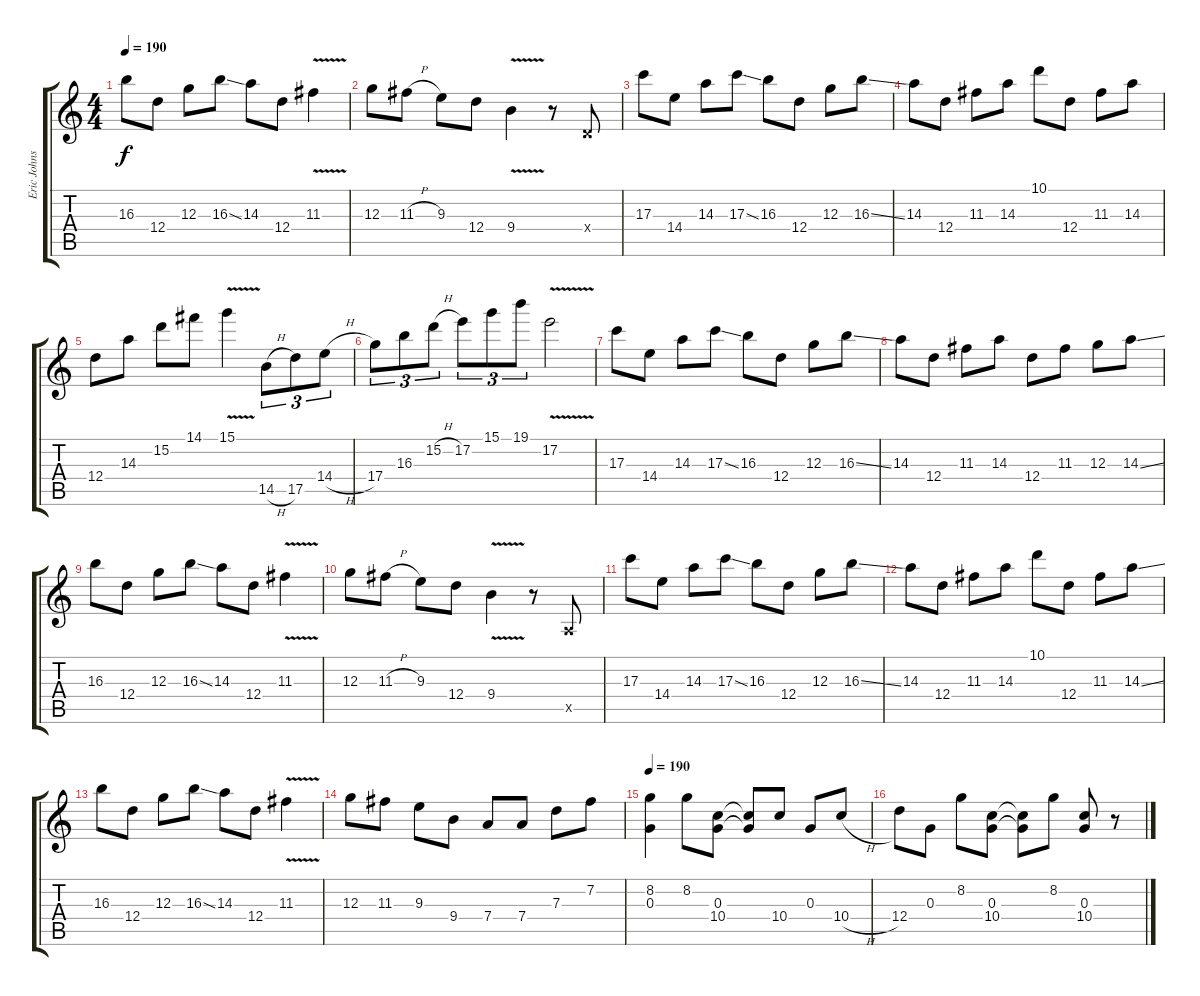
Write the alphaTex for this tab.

\track ("Eric Johnson" "Eric Johns") {instrument overdrivenguitar}
\staff {score tabs}
\tuning (E4 B3 G3 D3 A2 E2) {hide}
\ts (4 4)
\tempo 190
\clef g2
\ks c
16.3.8{dy f} 12.4.8 12.3.8 16.3{ss}.8 14.3.8 12.4.8 11.3{v}.4 |
12.3.8 11.3{h}.8 9.3.8 12.4.8 9.4{v}.4 r.8 0.4{x}.8 |
17.3.8 14.4.8 14.3.8 17.3{ss}.8 16.3.8 12.4.8 12.3.8 16.3{ss}.8 |
14.3.8 12.4.8 11.3.8 14.3.8 10.1.8 12.4.8 11.3.8 14.3.8 |
12.4.8 14.3.8 15.2.8 14.1.8 15.1{v}.4 14.5{h}.8{tu (3 2)} 17.5.8{tu (3 2)} 14.4{h}.8{tu (3 2)} |
17.4.8{tu (3 2)} 16.3.8{tu (3 2)} 15.2{h}.8{tu (3 2)} 17.2.8{tu (3 2)} 15.1.8{tu (3 2)} 19.1.8{tu (3 2)} 17.2{v}.2 |
17.3.8 14.4.8 14.3.8 17.3{ss}.8 16.3.8 12.4.8 12.3.8 16.3{ss}.8 |
14.3.8 12.4.8 11.3.8 14.3.8 12.4.8 11.3.8 12.3.8 14.3{ss}.8 |
16.3.8 12.4.8 12.3.8 16.3{ss}.8 14.3.8 12.4.8 11.3{v}.4 |
12.3.8 11.3{h}.8 9.3.8 12.4.8 9.4{v}.4 r.8 0.5{x}.8 |
17.3.8 14.4.8 14.3.8 17.3{ss}.8 16.3.8 12.4.8 12.3.8 16.3{ss}.8 |
14.3.8 12.4.8 11.3.8 14.3.8 10.1.8 12.4.8 11.3.8 14.3{ss}.8 |
16.3.8 12.4.8 12.3.8 16.3{ss}.8 14.3.8 12.4.8 11.3{v}.4 |
12.3.8 11.3.8 9.3.8 9.4.8 7.4.8 7.4.8 7.3.8 7.2.8 |
\tempo 190
(8.2 0.3).4 8.2.8 (0.3 10.4).8 (0.3{t} 10.4{t}).8 10.4.8 0.3.8 10.4{h}.8 |
12.4.8 0.3.8 8.2.8 (0.3 10.4).8 (0.3{t} 10.4{t}).8 8.2.8 (0.3 10.4).8 r.8
